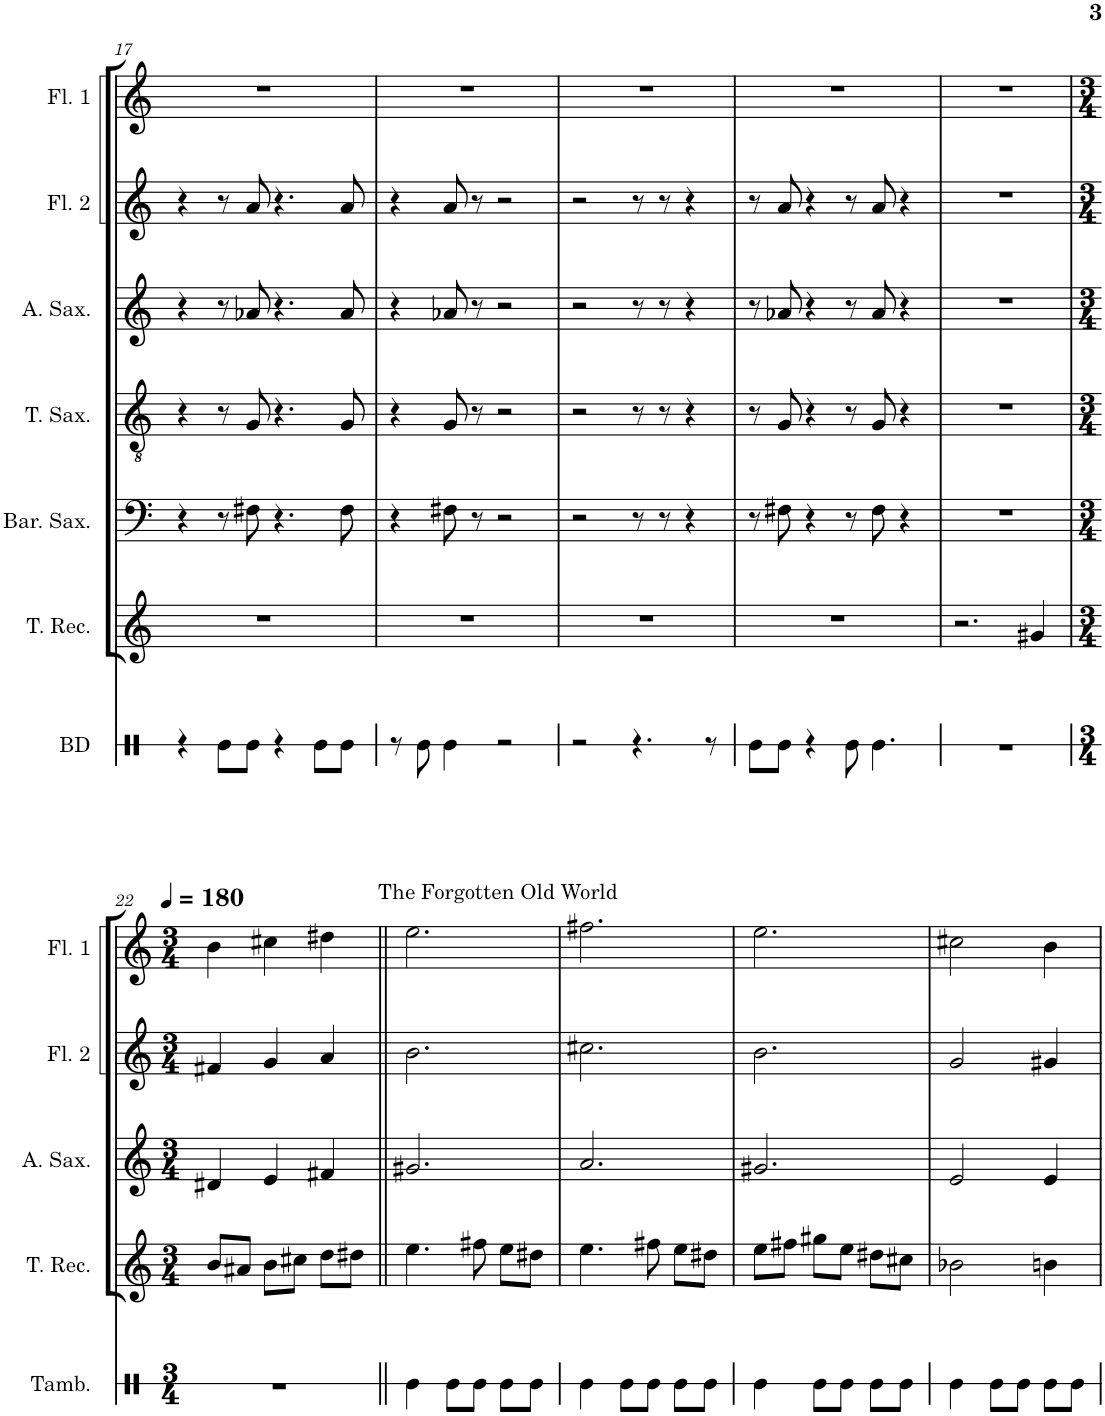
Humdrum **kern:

**kern	**kern	**kern	**kern	**kern	**kern	**kern
*part7	*part6	*part5	*part4	*part3	*part2	*part1
*staff7	*staff6	*staff5	*staff4	*staff3	*staff2	*staff1
*I"Bass Drum	*I"Tenor Recorder	*I"Baritone Saxophone	*I"Tenor Saxophone	*I"Alto Saxophone	*I"Flute 2	*I"Flute 1
*I'BD	*I'T. Rec.	*I'Bar. Sax.	*I'T. Sax.	*I'A. Sax.	*I'Fl. 2	*I'Fl. 1
!!LO:PB:g=z
*clefX	*clefG2	*clefF4	*clefGv2	*clefG2	*clefG2	*clefG2
*	*	*Trd12c21	*Trd8c14	*Trd5c9	*	*
*k[]	*k[]	*k[]	*k[]	*k[]	*k[]	*k[]
*M4/4	*M4/4	*M4/4	*M4/4	*M4/4	*M4/4	*M4/4
=17	=17	=17	=17	=17	=17	=17
4r	1r	4r	4r	4r	4r	1r
8Re\L	.	8r	8r	8r	8r	.
8Re\J	.	8F#X\	8G/	8a-X/	8a/	.
4r	.	4.r	4.r	4.r	4.r	.
8Re\L	.	.	.	.	.	.
8Re\J	.	8F#\	8G/	8a-/	8a/	.
=18	=18	=18	=18	=18	=18	=18
8r	1r	4r	4r	4r	4r	1r
8Re\	.	.	.	.	.	.
4Re\	.	8F#X\	8G/	8a-X/	8a/	.
.	.	8r	8r	8r	8r	.
2r	.	2r	2r	2r	2r	.
=19	=19	=19	=19	=19	=19	=19
2r	1r	2r	2r	2r	2r	1r
4.r	.	8r	8r	8r	8r	.
.	.	8r	8r	8r	8r	.
.	.	4r	4r	4r	4r	.
8r	.	.	.	.	.	.
=20	=20	=20	=20	=20	=20	=20
8Re\L	1r	8r	8r	8r	8r	1r
8Re\J	.	8F#X\	8G/	8a-X/	8a/	.
4r	.	4r	4r	4r	4r	.
8Re\	.	8r	8r	8r	8r	.
4.Re\	.	8F#\	8G/	8a-/	8a/	.
.	.	4r	4r	4r	4r	.
=21	=21	=21	=21	=21	=21	=21
1r	2.r	1r	1r	1r	1r	1r
.	4g#X/	.	.	.	.	.
!!LO:LB:g=z
=22	=22	=22	=22	=22	=22	=22
*M3/4	*M3/4	*M3/4	*M3/4	*M3/4	*M3/4	*M3/4
*	*	*	*	*	*	*MM180
2.r	8b/L	2.r	2.r	4d#X/	4f#X/	4b\
.	8a#X/J	.	.	.	.	.
.	8b\L	.	.	4e/	4g/	4cc#X\
.	8cc#X\J	.	.	.	.	.
.	8dd\L	.	.	4f#X/	4a/	4dd#X\
.	8dd#X\J	.	.	.	.	.
=23||	=23||	=23||	=23||	=23||	=23||	=23||
!	!	!	!	!	!	!LO:TX:a:t=The Forgotten Old World
2.r	4.ee\	2.r	4r	2.g#X/	2.b\	2.ee\
.	.	.	2r	.	.	.
.	8ff#X\	.	.	.	.	.
.	8ee\L	.	.	.	.	.
.	8dd#X\J	.	.	.	.	.
=24	=24	=24	=24	=24	=24	=24
2.r	4.ee\	2.r	2.r	2.a/	2.cc#X\	2.ff#X\
.	8ff#X\	.	.	.	.	.
.	8ee\L	.	.	.	.	.
.	8dd#X\J	.	.	.	.	.
=25	=25	=25	=25	=25	=25	=25
2.r	8ee\L	2.r	2.r	2.g#X/	2.b\	2.ee\
.	8ff#X\J	.	.	.	.	.
.	8gg#X\L	.	.	.	.	.
.	8ee\J	.	.	.	.	.
.	8dd#X\L	.	.	.	.	.
.	8cc#X\J	.	.	.	.	.
=26	=26	=26	=26	=26	=26	=26
2.r	2b-X\	2.r	2.r	2e/	2g/	2cc#X\
.	4bn\	.	.	4e/	4g#X/	4b\
=	=	=	=	=	=	=
*-	*-	*-	*-	*-	*-	*-
